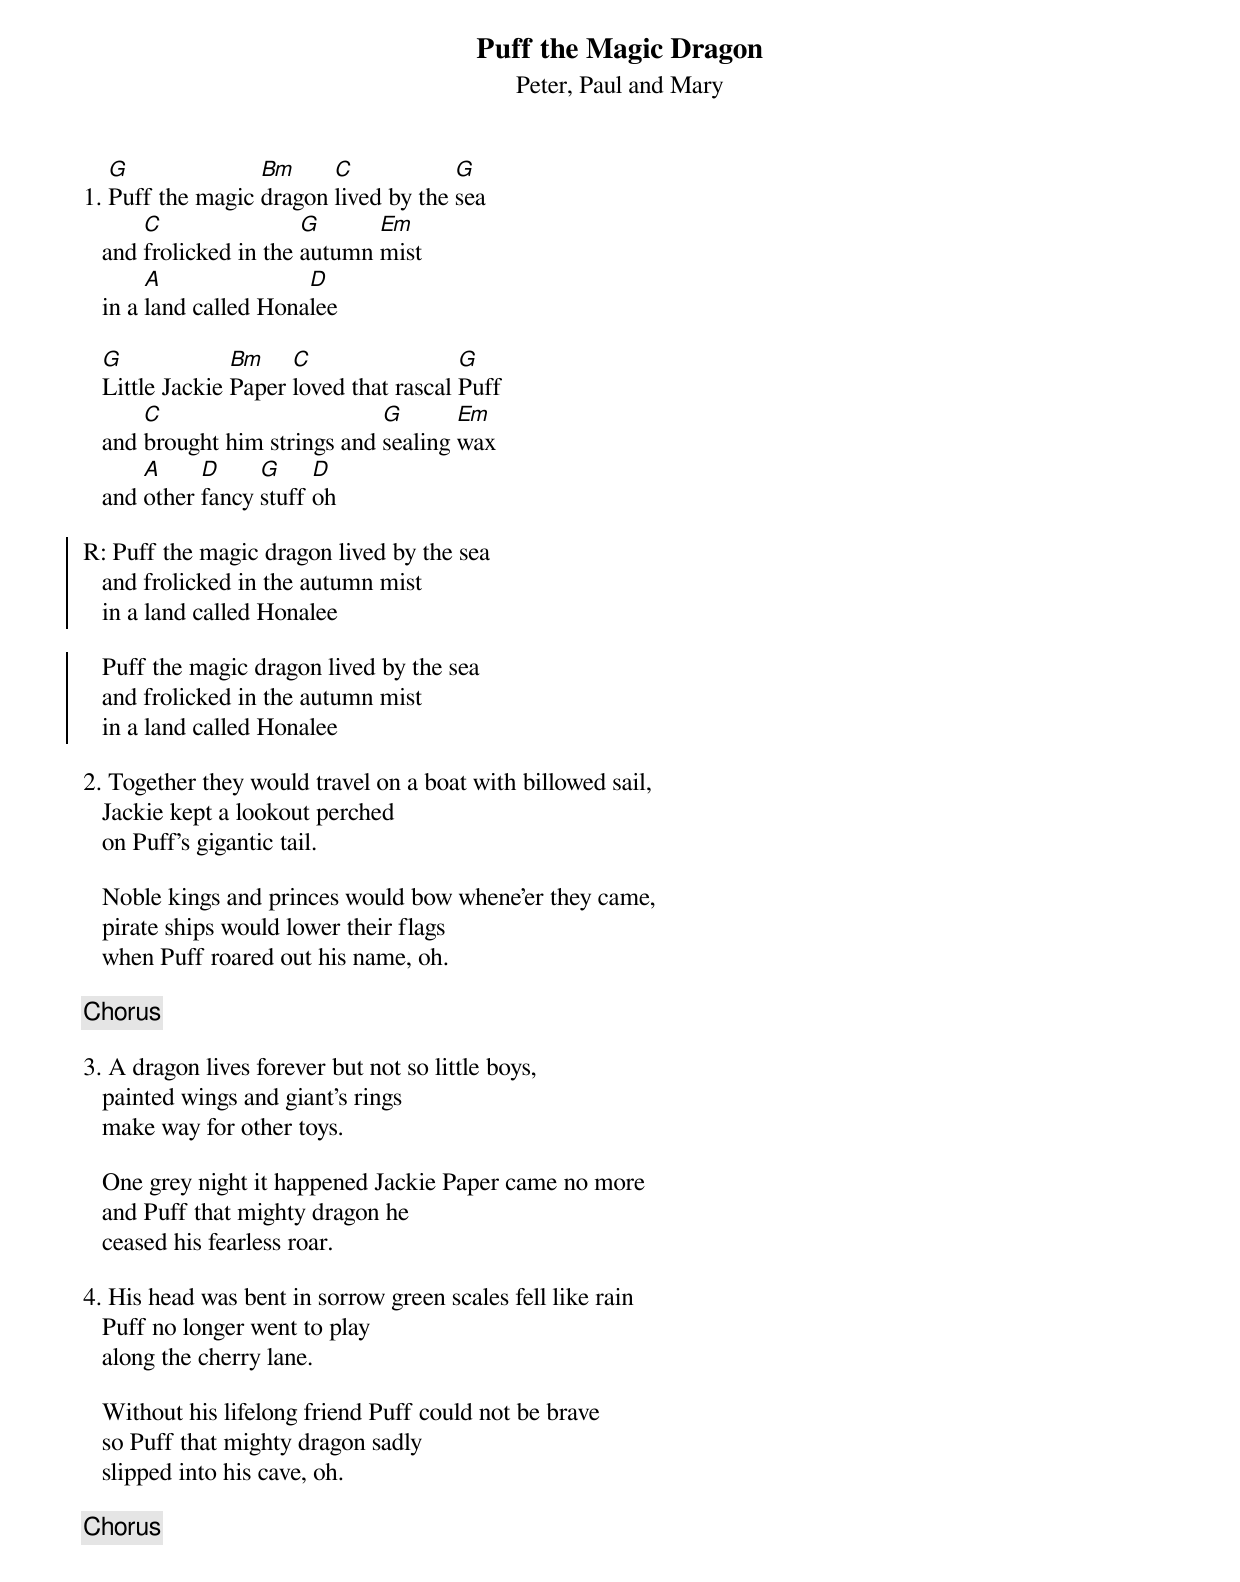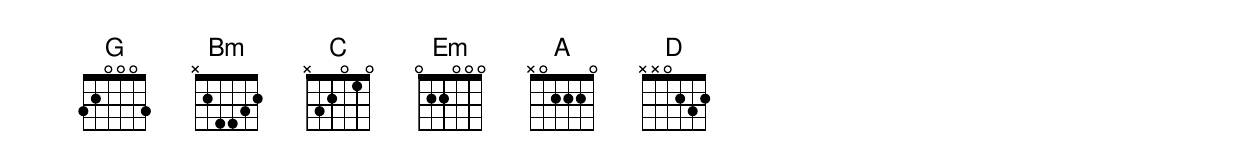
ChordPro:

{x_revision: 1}

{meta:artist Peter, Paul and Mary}
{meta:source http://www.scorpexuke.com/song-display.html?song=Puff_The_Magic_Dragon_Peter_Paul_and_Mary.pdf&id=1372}

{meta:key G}
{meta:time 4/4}

{title: Puff the Magic Dragon}
{subtitle: Peter, Paul and Mary}

{start_of_verse}
1. [G]Puff the magic [Bm]dragon [C]lived by the [G]sea
   and [C]frolicked in the [G]autumn [Em]mist
   in a [A]land called Hona[D]lee

   [G]Little Jackie [Bm]Paper [C]loved that rascal [G]Puff
   and [C]brought him strings and [G]sealing [Em]wax
   and [A]other [D]fancy [G]stuff [D]oh
{end_of_verse}

{soc}
R: Puff the magic dragon lived by the sea
   and frolicked in the autumn mist
   in a land called Honalee

   Puff the magic dragon lived by the sea
   and frolicked in the autumn mist
   in a land called Honalee
{eoc}

{start_of_verse}
2. Together they would travel on a boat with billowed sail,
   Jackie kept a lookout perched
   on Puff's gigantic tail.

   Noble kings and princes would bow whene'er they came,
   pirate ships would lower their flags
   when Puff roared out his name, oh.
{end_of_verse}

{chorus}

{start_of_verse}
3. A dragon lives forever but not so little boys,
   painted wings and giant's rings
   make way for other toys.

   One grey night it happened Jackie Paper came no more
   and Puff that mighty dragon he
   ceased his fearless roar.
{end_of_verse}

{start_of_verse}
4. His head was bent in sorrow green scales fell like rain
   Puff no longer went to play
   along the cherry lane.

   Without his lifelong friend Puff could not be brave
   so Puff that mighty dragon sadly
   slipped into his cave, oh.
{end_of_verse}

{chorus}
